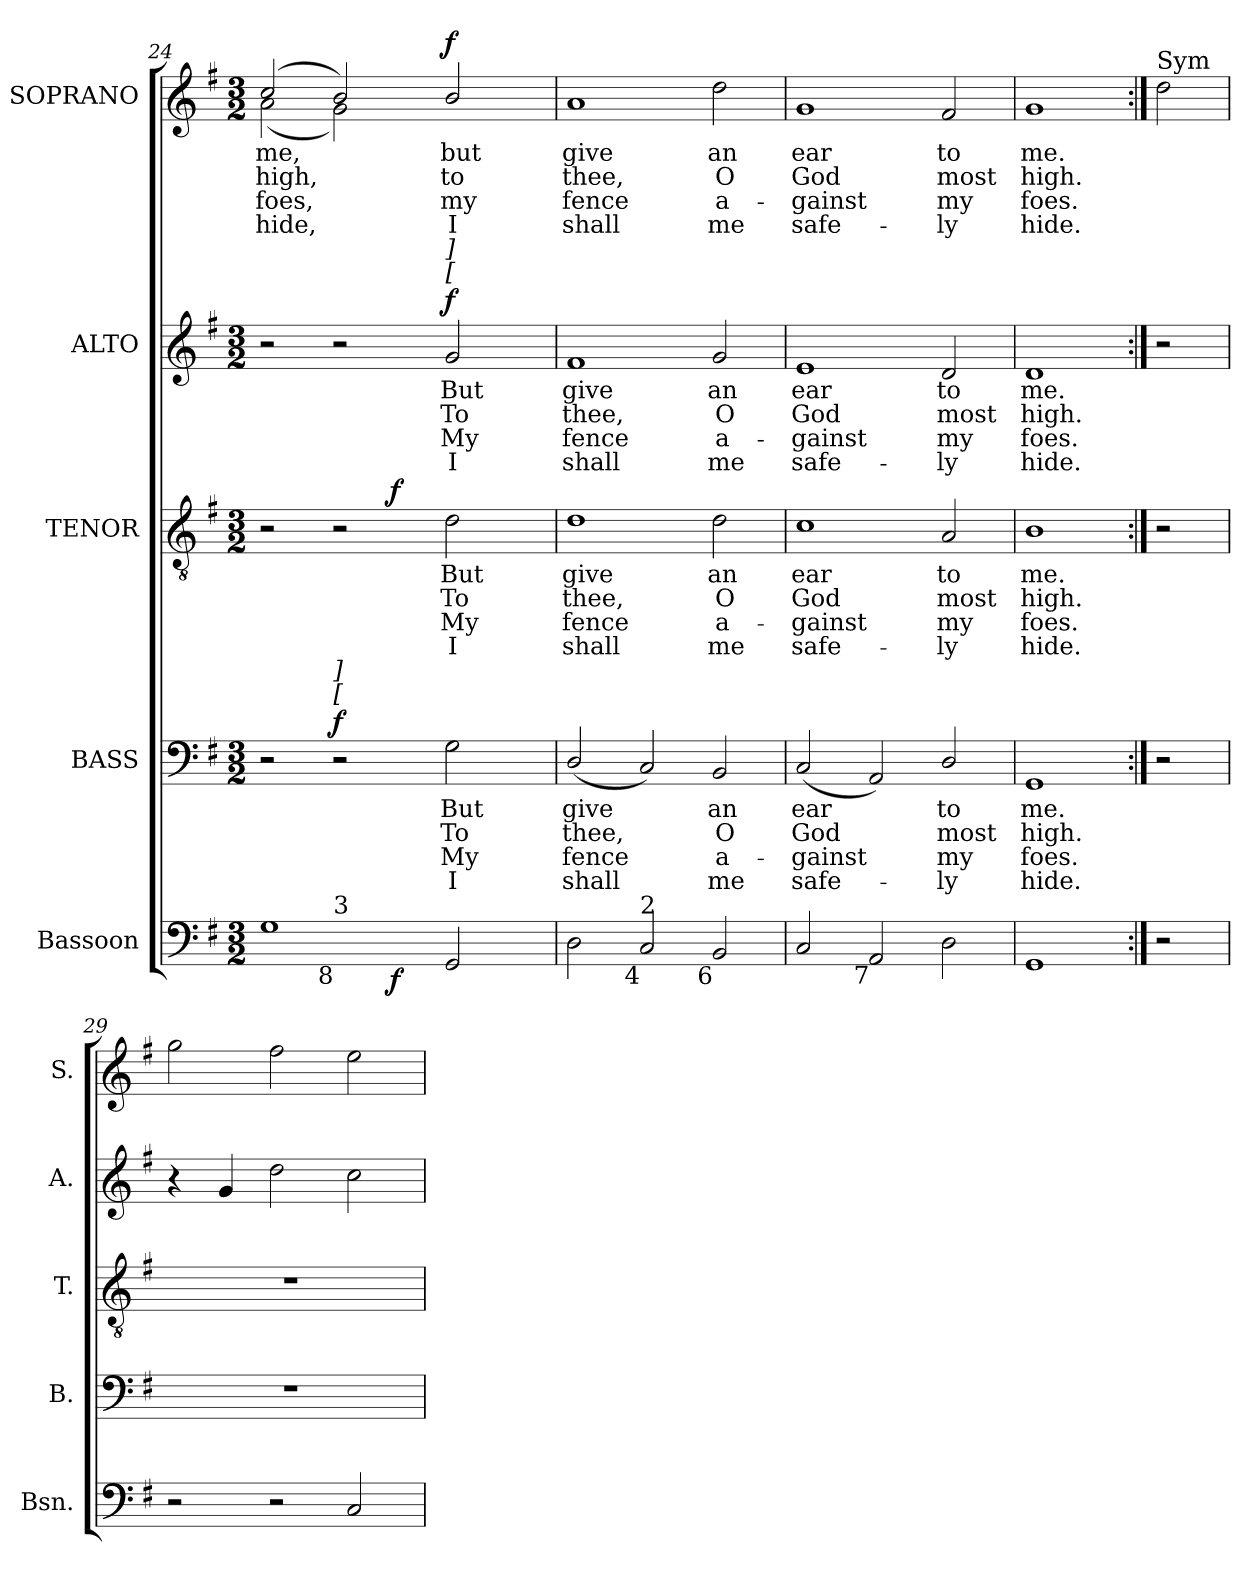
**kern	**dynam	**kern	**text	**text	**text	**text	**dynam	**kern	**text	**text	**text	**text	**dynam	**kern	**text	**text	**text	**text	**dynam	**kern	**text	**text	**text	**text	**dynam
*part5	*part5	*part4	*part4	*part4	*part4	*part4	*part4	*part3	*part3	*part3	*part3	*part3	*part3	*part2	*part2	*part2	*part2	*part2	*part2	*part1	*part1	*part1	*part1	*part1	*part1
*staff5	*staff5	*staff4	*staff4	*staff4	*staff4	*staff4	*staff4	*staff3	*staff3	*staff3	*staff3	*staff3	*staff3	*staff2	*staff2	*staff2	*staff2	*staff2	*staff2	*staff1	*staff1	*staff1	*staff1	*staff1	*staff1
*I"Bassoon	*	*I"BASS	*	*	*	*	*	*I"TENOR	*	*	*	*	*	*I"ALTO	*	*	*	*	*	*I"SOPRANO	*	*	*	*	*
*I'Bsn.	*	*I'B.	*	*	*	*	*	*I'T.	*	*	*	*	*	*I'A.	*	*	*	*	*	*I'S.	*	*	*	*	*
!!LO:LB:g=z
*clefF4	*	*clefF4	*	*	*	*	*	*clefGv2	*	*	*	*	*	*clefG2	*	*	*	*	*	*clefG2	*	*	*	*	*
*	*	*	*	*	*	*	*	*ITrd7c12	*	*	*	*	*	*	*	*	*	*	*	*	*	*	*	*	*
*k[f#]	*	*k[f#]	*	*	*	*	*	*k[f#]	*	*	*	*	*	*k[f#]	*	*	*	*	*	*k[f#]	*	*	*	*	*
*G:	*	*G:	*	*	*	*	*	*G:	*	*	*	*	*	*G:	*	*	*	*	*	*G:	*	*	*	*	*
*M3/2	*	*M3/2	*	*	*	*	*	*M3/2	*	*	*	*	*	*M3/2	*	*	*	*	*	*M3/2	*	*	*	*	*
=24	=24	=24	=24	=24	=24	=24	=24	=24	=24	=24	=24	=24	=24	=24	=24	=24	=24	=24	=24	=24	=24	=24	=24	=24	=24
!LO:TX:b:rj:t=9	!	!	!	!	!	!	!	!	!	!	!	!	!	!	!	!	!	!	!	!	!	!	!	!	!
!LO:TX:t=4	!	!	!	!	!	!	!	!	!	!	!	!	!	!	!	!	!	!	!	!	!	!	!	!	!
!	!	!	!	!	!	!	!	!	!	!	!	!	!	!	!	!	!	!	!	!	!LO:LY:b:color=#000000	!LO:LY:b:color=#000000	!LO:LY:b:color=#000000	!LO:LY:b:color=#000000	!
*^	*	*	*	*	*	*	*	*^	*	*	*	*	*	*	*	*	*	*	*	*^	*	*	*	*	*
1Gi	2ryy	.	2r	.	.	.	.	.	2r	2ryy	.	.	.	.	.	2r	.	.	.	.	.	(2cci/	(2ai\	me,	high,	foes,	hide,	.
!	!	!	!LO:TX:a:i:t=[	!	!	!	!	!	!	!	!	!	!	!	!	!	!	!	!	!	!	!	!	!	!	!	!	!
!	!	!	!LO:TX:a:i:t=]	!	!	!	!	!	!	!	!	!	!	!	!	!	!	!	!	!	!	!	!	!	!	!	!	!
!	!LO:TX:b:rj:t=8	!	!	!	!	!	!	!	!	!	!	!	!	!	!	!	!	!	!	!	!	!	!	!	!	!	!	!
!	!LO:TX:t=3	!	!	!	!	!	!	!	!	!	!	!	!	!	!	!	!	!	!	!	!	!	!	!	!	!	!	!
.	8ryy	.	2r	.	.	.	.	f	2r	8ryy	.	.	.	.	.	2r	.	.	.	.	.	2bi/)	2gi\)	.	.	.	.	.
.	32ryy	.	.	.	.	.	.	.	.	32ryy	.	.	.	.	.	.	.	.	.	.	.	.	.	.	.	.	.	.
.	64...ryy	.	.	.	.	.	.	.	.	64...ryy	.	.	.	.	.	.	.	.	.	.	.	.	.	.	.	.	.	.
.	2ryy	f	.	.	.	.	.	.	.	2ryy	.	.	.	.	f	.	.	.	.	.	.	.	.	.	.	.	.	.
!	!	!	!	!LO:LY:b:color=#000000	!LO:LY:b:color=#000000	!LO:LY:b:color=#000000	!LO:LY:b:color=#000000	!	!	!	!	!	!	!	!	!	!	!	!	!	!	!	!	!	!	!	!	!
!	!	!	!	!	!	!	!	!	!	!	!LO:LY:b:color=#000000	!LO:LY:b:color=#000000	!LO:LY:b:color=#000000	!LO:LY:b:color=#000000	!	!	!	!	!	!	!	!	!	!	!	!	!	!
!	!	!	!	!	!	!	!	!	!	!	!	!	!	!	!	!	!LO:LY:b:color=#000000	!LO:LY:b:color=#000000	!LO:LY:b:color=#000000	!LO:LY:b:color=#000000	!	!	!	!	!	!	!	!
!	!	!	!	!	!	!	!	!	!	!	!	!	!	!	!	!LO:TX:a:i:t=[	!	!	!	!	!	!	!	!	!	!	!	!
!	!	!	!	!	!	!	!	!	!	!	!	!	!	!	!	!LO:TX:a:i:t=]	!	!	!	!	!	!	!	!	!	!	!	!
!	!	!	!	!	!	!	!	!	!	!	!	!	!	!	!	!	!	!	!	!	!	!	!	!LO:LY:b:color=#000000	!LO:LY:b:color=#000000	!LO:LY:b:color=#000000	!LO:LY:b:color=#000000	!
2GGi/	.	.	2Gi\	But	To	My	I	.	2Di\	.	But	To	My	I	.	2gi/	But	To	My	I	f	2bi/	2ryy	but	to	my	I	f
.	4ryy	.	.	.	.	.	.	.	.	4ryy	.	.	.	.	.	.	.	.	.	.	.	.	.	.	.	.	.	.
.	16ryy	.	.	.	.	.	.	.	.	16ryy	.	.	.	.	.	.	.	.	.	.	.	.	.	.	.	.	.	.
.	512ryy	.	.	.	.	.	.	.	.	512ryy	.	.	.	.	.	.	.	.	.	.	.	.	.	.	.	.	.	.
*v	*v	*	*	*	*	*	*	*	*v	*v	*	*	*	*	*	*	*	*	*	*	*	*v	*v	*	*	*	*	*
=25	=25	=25	=25	=25	=25	=25	=25	=25	=25	=25	=25	=25	=25	=25	=25	=25	=25	=25	=25	=25	=25	=25	=25	=25	=25
*^	*	*	*	*	*	*	*	*^	*	*	*	*	*	*	*	*	*	*	*	*^	*	*	*	*	*
!	!	!	!	!LO:LY:b:color=#000000	!LO:LY:b:color=#000000	!LO:LY:b:color=#000000	!LO:LY:b:color=#000000	!	!	!	!	!	!	!	!	!	!	!	!	!	!	!	!	!	!	!	!	!
*v	*v	*	*	*	*	*	*	*	*v	*v	*	*	*	*	*	*	*	*	*	*	*	*v	*v	*	*	*	*	*
*^	*	*	*	*	*	*	*	*^	*	*	*	*	*	*	*	*	*	*	*	*^	*	*	*	*	*
!	!	!	!	!	!	!	!	!	!	!	!LO:LY:b:color=#000000	!LO:LY:b:color=#000000	!LO:LY:b:color=#000000	!LO:LY:b:color=#000000	!	!	!	!	!	!	!	!	!	!	!	!	!	!
*v	*v	*	*	*	*	*	*	*	*v	*v	*	*	*	*	*	*	*	*	*	*	*	*v	*v	*	*	*	*	*
*^	*	*	*	*	*	*	*	*^	*	*	*	*	*	*	*	*	*	*	*	*^	*	*	*	*	*
!	!	!	!	!	!	!	!	!	!	!	!	!	!	!	!	!	!LO:LY:b:color=#000000	!LO:LY:b:color=#000000	!LO:LY:b:color=#000000	!LO:LY:b:color=#000000	!	!	!	!	!	!	!	!
*v	*v	*	*	*	*	*	*	*	*v	*v	*	*	*	*	*	*	*	*	*	*	*	*v	*v	*	*	*	*	*
*^	*	*	*	*	*	*	*	*^	*	*	*	*	*	*	*	*	*	*	*	*^	*	*	*	*	*
!	!	!	!	!	!	!	!	!	!	!	!	!	!	!	!	!	!	!	!	!	!	!	!	!LO:LY:b:color=#000000	!LO:LY:b:color=#000000	!LO:LY:b:color=#000000	!LO:LY:b:color=#000000	!
*v	*v	*	*	*	*	*	*	*	*v	*v	*	*	*	*	*	*	*	*	*	*	*	*v	*v	*	*	*	*	*
2Di\	.	(2Di/	give	thee,	fence	shall	.	1Di	give	thee,	fence	shall	.	1f#i	give	thee,	fence	shall	.	1ai	give	thee,	fence	shall	.
!LO:TX:b:rj:t=4	!	!	!	!	!	!	!	!	!	!	!	!	!	!	!	!	!	!	!	!	!	!	!	!	!
!LO:TX:t=2	!	!	!	!	!	!	!	!	!	!	!	!	!	!	!	!	!	!	!	!	!	!	!	!	!
2Ci/	.	2Ci/)	.	.	.	.	.	.	.	.	.	.	.	.	.	.	.	.	.	.	.	.	.	.	.
!	!	!	!LO:LY:b:color=#000000	!LO:LY:b:color=#000000	!LO:LY:b:color=#000000	!LO:LY:b:color=#000000	!	!	!	!	!	!	!	!	!	!	!	!	!	!	!	!	!	!	!
!	!	!	!	!	!	!	!	!	!LO:LY:b:color=#000000	!LO:LY:b:color=#000000	!LO:LY:b:color=#000000	!LO:LY:b:color=#000000	!	!	!	!	!	!	!	!	!	!	!	!	!
!	!	!	!	!	!	!	!	!	!	!	!	!	!	!	!LO:LY:b:color=#000000	!LO:LY:b:color=#000000	!LO:LY:b:color=#000000	!LO:LY:b:color=#000000	!	!	!	!	!	!	!
!LO:TX:b:rj:t=6	!	!	!	!	!	!	!	!	!	!	!	!	!	!	!	!	!	!	!	!	!	!	!	!	!
!	!	!	!	!	!	!	!	!	!	!	!	!	!	!	!	!	!	!	!	!	!LO:LY:b:color=#000000	!LO:LY:b:color=#000000	!LO:LY:b:color=#000000	!LO:LY:b:color=#000000	!
2BBi/	.	2BBi/	an	O	a-	-me	.	2Di\	an	O	a-	-me	.	2gi/	an	O	a-	-me	.	2ddi\	an	O	a-	-me	.
=26	=26	=26	=26	=26	=26	=26	=26	=26	=26	=26	=26	=26	=26	=26	=26	=26	=26	=26	=26	=26	=26	=26	=26	=26	=26
!	!	!	!LO:LY:b:color=#000000	!LO:LY:b:color=#000000	!LO:LY:b:color=#000000	!LO:LY:b:color=#000000	!	!	!	!	!	!	!	!	!	!	!	!	!	!	!	!	!	!	!
!	!	!	!	!	!	!	!	!	!LO:LY:b:color=#000000	!LO:LY:b:color=#000000	!LO:LY:b:color=#000000	!LO:LY:b:color=#000000	!	!	!	!	!	!	!	!	!	!	!	!	!
!	!	!	!	!	!	!	!	!	!	!	!	!	!	!	!LO:LY:b:color=#000000	!LO:LY:b:color=#000000	!LO:LY:b:color=#000000	!LO:LY:b:color=#000000	!	!	!	!	!	!	!
!	!	!	!	!	!	!	!	!	!	!	!	!	!	!	!	!	!	!	!	!	!LO:LY:b:color=#000000	!LO:LY:b:color=#000000	!LO:LY:b:color=#000000	!LO:LY:b:color=#000000	!
2Ci/	.	(2Ci/	ear	God	gainst	safe-	.	1Ci	ear	God	gainst	safe-	.	1ei	ear	God	gainst	safe-	.	1gi	ear	God	gainst	safe-	.
!LO:TX:b:rj:t=7	!	!	!	!	!	!	!	!	!	!	!	!	!	!	!	!	!	!	!	!	!	!	!	!	!
2AAi/	.	2AAi/)	.	.	.	.	.	.	.	.	.	.	.	.	.	.	.	.	.	.	.	.	.	.	.
!	!	!	!LO:LY:b:color=#000000	!LO:LY:b:color=#000000	!LO:LY:b:color=#000000	!LO:LY:b:color=#000000	!	!	!	!	!	!	!	!	!	!	!	!	!	!	!	!	!	!	!
!	!	!	!	!	!	!	!	!	!LO:LY:b:color=#000000	!LO:LY:b:color=#000000	!LO:LY:b:color=#000000	!LO:LY:b:color=#000000	!	!	!	!	!	!	!	!	!	!	!	!	!
!	!	!	!	!	!	!	!	!	!	!	!	!	!	!	!LO:LY:b:color=#000000	!LO:LY:b:color=#000000	!LO:LY:b:color=#000000	!LO:LY:b:color=#000000	!	!	!	!	!	!	!
!	!	!	!	!	!	!	!	!	!	!	!	!	!	!	!	!	!	!	!	!	!LO:LY:b:color=#000000	!LO:LY:b:color=#000000	!LO:LY:b:color=#000000	!LO:LY:b:color=#000000	!
2Di\	.	2Di/	to	most	-my	ly	.	2AAi/	to	most	-my	ly	.	2di/	to	most	-my	ly	.	2f#i/	to	most	-my	ly	.
=27	=27	=27	=27	=27	=27	=27	=27	=27	=27	=27	=27	=27	=27	=27	=27	=27	=27	=27	=27	=27	=27	=27	=27	=27	=27
!	!	!	!LO:LY:b:color=#000000	!LO:LY:b:color=#000000	!LO:LY:b:color=#000000	!LO:LY:b:color=#000000	!	!	!	!	!	!	!	!	!	!	!	!	!	!	!	!	!	!	!
!	!	!	!	!	!	!	!	!	!LO:LY:b:color=#000000	!LO:LY:b:color=#000000	!LO:LY:b:color=#000000	!LO:LY:b:color=#000000	!	!	!	!	!	!	!	!	!	!	!	!	!
!	!	!	!	!	!	!	!	!	!	!	!	!	!	!	!LO:LY:b:color=#000000	!LO:LY:b:color=#000000	!LO:LY:b:color=#000000	!LO:LY:b:color=#000000	!	!	!	!	!	!	!
!	!	!	!	!	!	!	!	!	!	!	!	!	!	!	!	!	!	!	!	!	!LO:LY:b:color=#000000	!LO:LY:b:color=#000000	!LO:LY:b:color=#000000	!LO:LY:b:color=#000000	!
1GGi	.	1GGi	me.	high.	foes.	hide.	.	1BBi	me.	high.	foes.	hide.	.	1di	me.	high.	foes.	hide.	.	1gi	me.	high.	foes.	hide.	.
=28:|!	=28:|!	=28:|!	=28:|!	=28:|!	=28:|!	=28:|!	=28:|!	=28:|!	=28:|!	=28:|!	=28:|!	=28:|!	=28:|!	=28:|!	=28:|!	=28:|!	=28:|!	=28:|!	=28:|!	=28:|!	=28:|!	=28:|!	=28:|!	=28:|!	=28:|!
!	!	!	!	!	!	!	!	!	!	!	!	!	!	!	!	!	!	!	!	!LO:TX:a:t=Sym	!	!	!	!	!
2r	.	2r	.	.	.	.	.	2r	.	.	.	.	.	2r	.	.	.	.	.	2ddi\	.	.	.	.	.
=29	=29	=29	=29	=29	=29	=29	=29	=29	=29	=29	=29	=29	=29	=29	=29	=29	=29	=29	=29	=29	=29	=29	=29	=29	=29
!	!	!LO:N:vis=1	!	!	!	!	!	!LO:N:vis=1	!	!	!	!	!	!	!	!	!	!	!	!	!	!	!	!	!
2r	.	1.r	.	.	.	.	.	1.r	.	.	.	.	.	4r	.	.	.	.	.	2ggi\	.	.	.	.	.
.	.	.	.	.	.	.	.	.	.	.	.	.	.	4gi/	.	.	.	.	.	.	.	.	.	.	.
2r	.	.	.	.	.	.	.	.	.	.	.	.	.	2ddi\	.	.	.	.	.	2ff#i\	.	.	.	.	.
2Ci/	.	.	.	.	.	.	.	.	.	.	.	.	.	2cci\	.	.	.	.	.	2eei\	.	.	.	.	.
=	=	=	=	=	=	=	=	=	=	=	=	=	=	=	=	=	=	=	=	=	=	=	=	=	=
*-	*-	*-	*-	*-	*-	*-	*-	*-	*-	*-	*-	*-	*-	*-	*-	*-	*-	*-	*-	*-	*-	*-	*-	*-	*-
